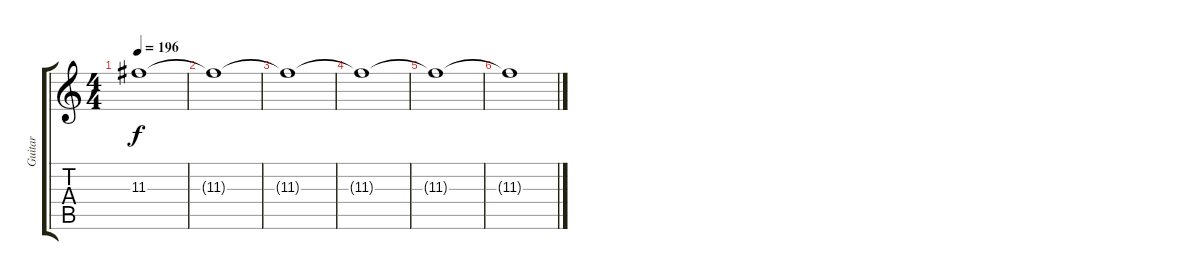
\track ("Guitar" "Guitar") {instrument distortionguitar}
\staff {score tabs}
\tuning (E4 B3 G3 D3 A2 D2) {hide}
\ts (4 4)
\tempo 196
\clef g2
\ks c
11.3{t}.1{dy f} |
11.3{t}.1 |
11.3{t}.1 |
11.3{t}.1 |
11.3{t}.1 |
11.3{t}.1
